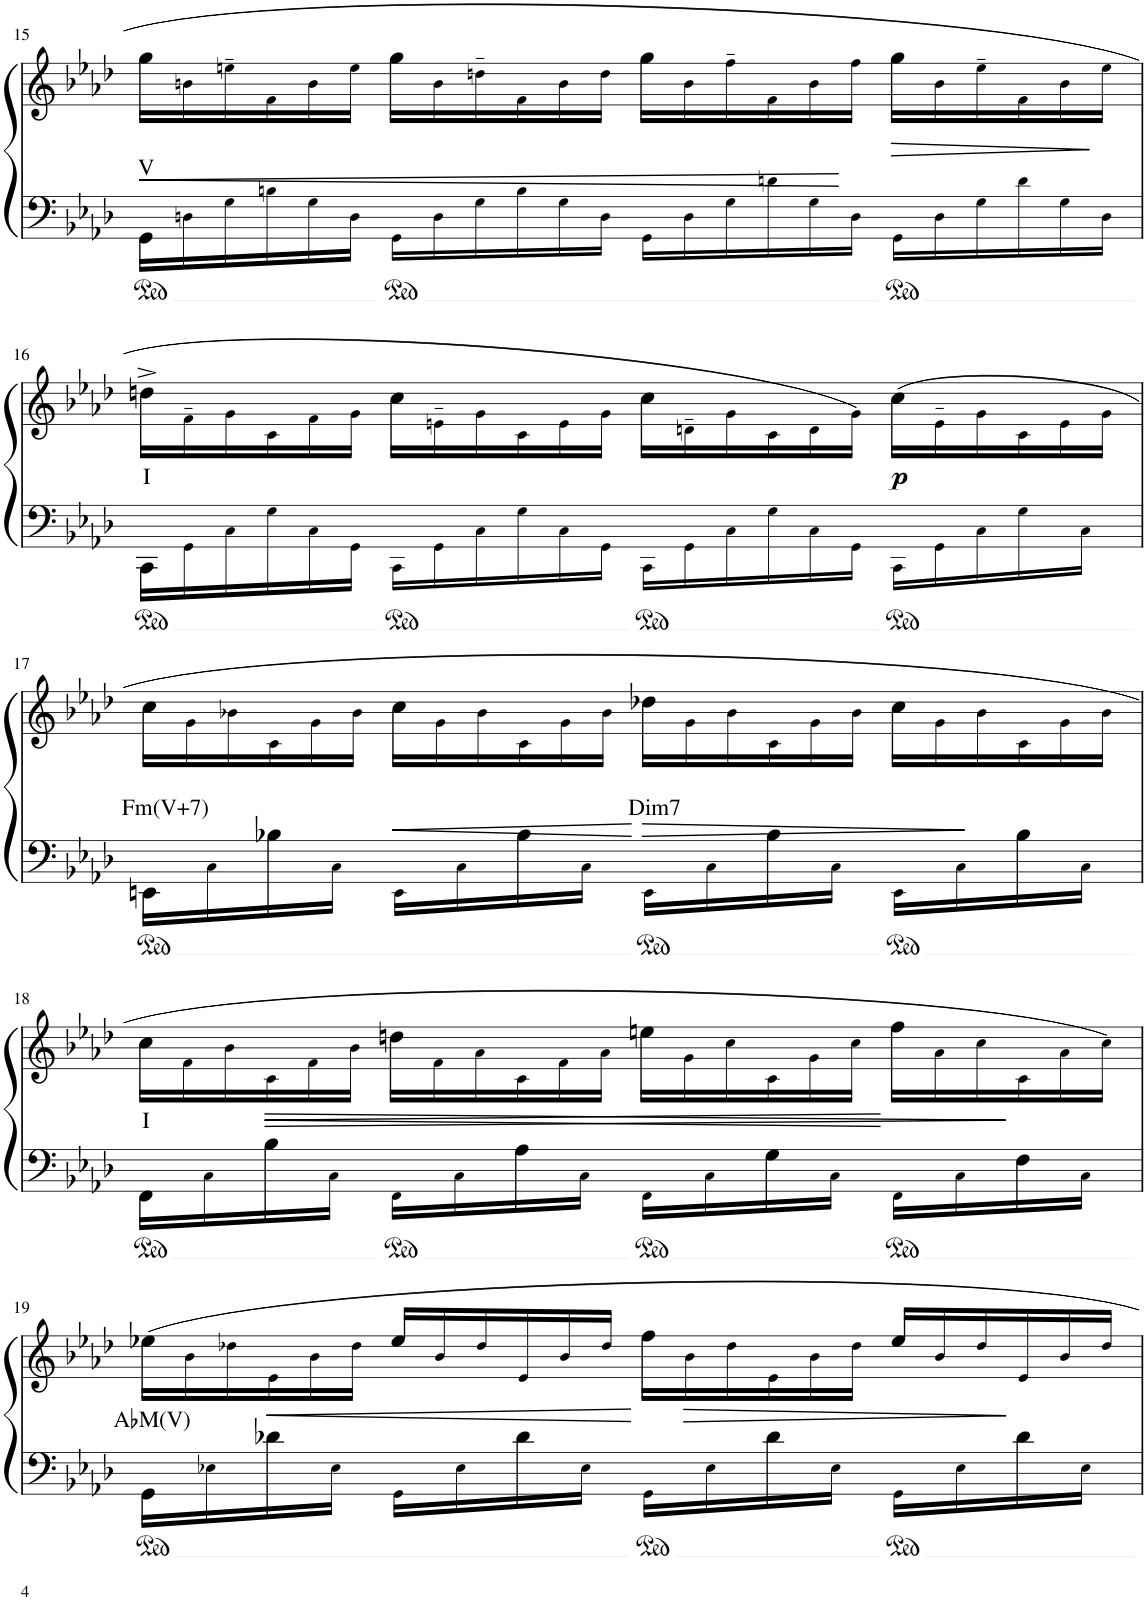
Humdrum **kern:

**kern	**kern	**text	**dynam
*part1	*part1	*part1	*part1
*staff2	*staff1	*staff1	*staff1/2
*I"Piano	*	*	*
*I'Pno	*	*	*
!!LO:PB:g=z
*clefF4	*clefG2	*	*
*k[b-e-a-d-]	*k[b-e-a-d-]	*	*
*M4/4	*M4/4	*	*
*met(c)	*met(c)	*	*
*Xtuplet	*Xtuplet	*	*
=15	=15	=15	=15
!	!	!LO:LY:b	!LO:HP:b
24GG\LL	24gg\LL	V	<
24Dn!\	24bn!\	.	.
24G!\	24een~!\	.	.
24Bn!\	24f!\	.	.
24G!\	24b!\	.	.
24D!\JJ	24ee!\JJ	.	.
24GG!\LL	24gg\LL	.	.
24D!\	24b!\	.	.
24G!\	24ddn~!\	.	.
24B!\	24f!\	.	.
24G!\	24b!\	.	.
24D!\JJ	24dd!\JJ	.	.
24GG!\LL	24gg\LL	.	.
24D!\	24b!\	.	.
24G!\	24ff~!\	.	.
24dn!\	24f!\	.	.
24G!\	24b!\	.	.
24D!\JJ	24ff!\JJ	.	[
!	!	!	!LO:HP:b
24GG!\LL	24gg\LL	.	>
24D!\	24b!\	.	.
24G!\	24ee~!\	.	.
24d!\	24f!\	.	.
24G!\	24b!\	.	.
24D!\JJ	24ee!\JJ	.	]
!!LO:LB:g=z
=16	=16	=16	=16
!	!	!LO:LY:b	!
24CC\LL	24ddn^\LL	I	.
24GG!\	24f~!\	.	.
24C!\	24g!\	.	.
24G!\	24c!\	.	.
24C!\	24f!\	.	.
24GG!\JJ	24g!\JJ	.	.
24CC!\LL	24cc\LL	.	.
24GG!\	24en~!\	.	.
24C!\	24g!\	.	.
24G!\	24c!\	.	.
24C!\	24e!\	.	.
24GG!\JJ	24g!\JJ	.	.
24CC!\LL	24cc\LL	.	.
24GG!\	24dn~!\	.	.
24C!\	24g!\	.	.
24G!\	24c!\	.	.
24C!\	24d!\	.	.
24GG!\JJ	24g!\JJ	.	.
!	!	!	!LO:DY:b
24CC!\LL	(24cc\LL	.	p
24GG!\	24e~!\	.	.
24C!\	24g!\	.	.
16G!\	24c!\	.	.
.	24e!\	.	.
16C!\JJ	.	.	.
.	24g!\JJ	.	.
!!LO:LB:g=z
=17	=17	=17	=17
!	!	!LO:LY:b	!
16EEn\LL	24cc\LL	Fm(V+7)	.
.	24g!\	.	.
16C!\	.	.	.
.	24b-X!\	.	.
16B-X\	24c!\	.	.
.	24g!\	.	.
16C!\JJ	.	.	.
.	24b-!\JJ	.	.
!	!	!	!LO:HP:b
16EE!\LL	24cc\LL	.	<
.	24g!\	.	.
16C!\	.	.	.
.	24b-!\	.	.
16B-\	24c!\	.	.
.	24g!\	.	.
16C!\JJ	.	.	.
.	24b-!\JJ	.	.
!	!	!LO:LY:b	!LO:HP:n=1:b
16EE!\LL	24dd-X\LL	Dim7	[ >
.	24g!\	.	.
16C!\	.	.	.
.	24b-!\	.	.
16B-\	24c!\	.	.
.	24g!\	.	.
16C!\JJ	.	.	.
.	24b-!\JJ	.	.
16EE!\LL	24cc\LL	.	.
.	24g!\	.	.
16C!\	.	.	.
.	24b-!\	.	]
16B-\	24c!\	.	.
.	24g!\	.	.
16C!\JJ	.	.	.
.	24b-!\JJ	.	.
!!LO:LB:g=z
=18	=18	=18	=18
!	!	!LO:LY:b	!
16FF\LL	24cc\LL	I	.
.	24f!\	.	.
16C!\	.	.	.
.	24b-!\	.	.
!	!	!	!LO:HP:b
16B-\	24c!\	.	<
!	!	!	!LO:HP:b
.	24f!\	.	>
16C!\JJ	.	.	.
.	24b-!\JJ	.	.
16FF!\LL	24ddn\LL	.	.
.	24f!\	.	.
16C!\	.	.	.
.	24a-!\	.	.
16A-\	24c!\	.	.
.	24f!\	.	.
16C!\JJ	.	.	.
.	24a-!\JJ	.	.
16FF!\LL	24een\LL	.	.
.	24g!\	.	.
16C!\	.	.	.
.	24cc!\	.	.
16G\	24c!\	.	.
.	24g!\	.	.
16C!\JJ	.	.	.
.	24cc!\JJ	.	.
16FF!\LL	24ff\LL	.	[
.	24a-!\	.	.
16C!\	.	.	.
.	24cc!\	.	.
16F\	24c!\	.	]
.	24a-!\	.	.
16C!\JJ	.	.	.
.	24cc!\JJ)	.	.
!!LO:LB:g=z
=19	=19	=19	=19
!	!	!LO:LY:b	!
16GG\LL	24ee-X\LL	A♭M(V)	.
.	24b-!\	.	.
16E-X!\	.	.	.
.	24dd-X!\	.	.
!	!	!	!LO:HP:b
16d-X\	24e-!\	.	<
.	24b-!\	.	.
16E-!\JJ	.	.	.
.	24dd-!\JJ	.	.
16GG!\LL	24ee-/LL	.	.
.	24b-!/	.	.
16E-!\	.	.	.
.	24dd-!/	.	.
16d-\	24e-!/	.	.
.	24b-!/	.	.
16E-!\JJ	.	.	.
.	24dd-!/JJ	.	.
16GG!\LL	24ff\LL	.	[
!	!	!	!LO:HP:b
.	24b-!\	.	>
16E-!\	.	.	.
.	24dd-!\	.	.
16d-\	24e-!\	.	.
.	24b-!\	.	.
16E-!\JJ	.	.	.
.	24dd-!\JJ	.	.
16GG!\LL	24ee-/LL	.	.
.	24b-!/	.	.
16E-!\	.	.	.
.	24dd-!/	.	.
16d-\	24e-!/	.	]
.	24b-!/	.	.
16E-!\JJ	.	.	.
.	24dd-!/JJ	.	.
=	=	=	=
*-	*-	*-	*-
